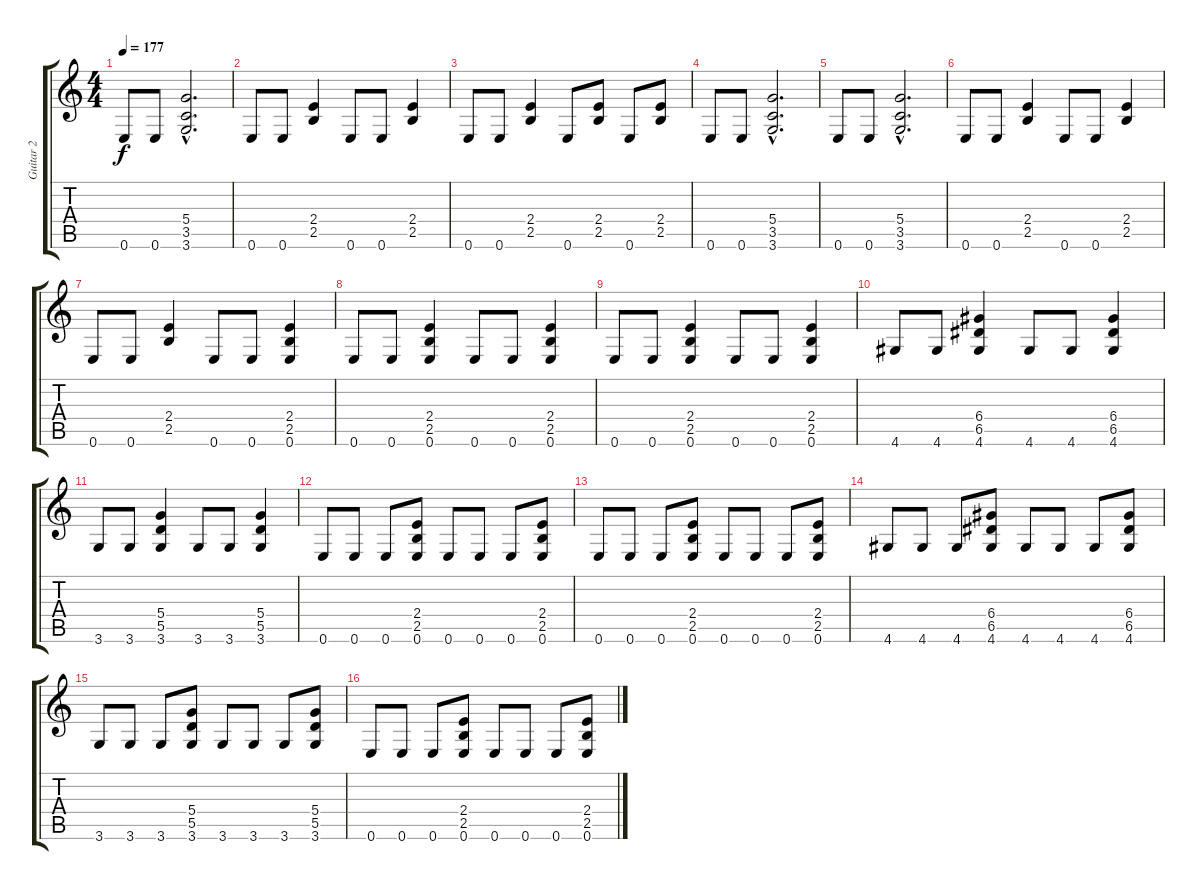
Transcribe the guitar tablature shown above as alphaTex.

\track ("Guitar 2" "Guitar 2") {instrument distortionguitar}
\staff {score tabs}
\tuning (E4 B3 G3 D3 A2 E2) {hide}
\ts (4 4)
\tempo 177
\clef g2
\ks c
0.6.8{dy f} 0.6.8 (5.4{hac} 3.5{hac} 3.6{hac}).2{d} |
0.6.8 0.6.8 (2.4 2.5).4 0.6.8 0.6.8 (2.4 2.5).4 |
0.6.8 0.6.8 (2.4 2.5).4 0.6.8 (2.4 2.5).8 0.6.8 (2.4 2.5).8 |
0.6.8 0.6.8 (5.4{hac} 3.5{hac} 3.6{hac}).2{d} |
0.6.8 0.6.8 (5.4{hac} 3.5{hac} 3.6{hac}).2{d} |
0.6.8 0.6.8 (2.4 2.5).4 0.6.8 0.6.8 (2.4 2.5).4 |
0.6.8 0.6.8 (2.4 2.5).4 0.6.8 0.6.8 (2.4 2.5 0.6).4 |
0.6.8 0.6.8 (2.4 2.5 0.6).4 0.6.8 0.6.8 (2.4 2.5 0.6).4 |
0.6.8 0.6.8 (2.4 2.5 0.6).4 0.6.8 0.6.8 (2.4 2.5 0.6).4 |
4.6.8 4.6.8 (6.4 6.5 4.6).4 4.6.8 4.6.8 (6.4 6.5 4.6).4 |
3.6.8 3.6.8 (5.4 5.5 3.6).4 3.6.8 3.6.8 (5.4 5.5 3.6).4 |
0.6.8 0.6.8 0.6.8 (2.4 2.5 0.6).8 0.6.8 0.6.8 0.6.8 (2.4 2.5 0.6).8 |
0.6.8 0.6.8 0.6.8 (2.4 2.5 0.6).8 0.6.8 0.6.8 0.6.8 (2.4 2.5 0.6).8 |
4.6.8 4.6.8 4.6.8 (6.4 6.5 4.6).8 4.6.8 4.6.8 4.6.8 (6.4 6.5 4.6).8 |
3.6.8 3.6.8 3.6.8 (5.4 5.5 3.6).8 3.6.8 3.6.8 3.6.8 (5.4 5.5 3.6).8 |
0.6.8 0.6.8 0.6.8 (2.4 2.5 0.6).8 0.6.8 0.6.8 0.6.8 (2.4 2.5 0.6).8
